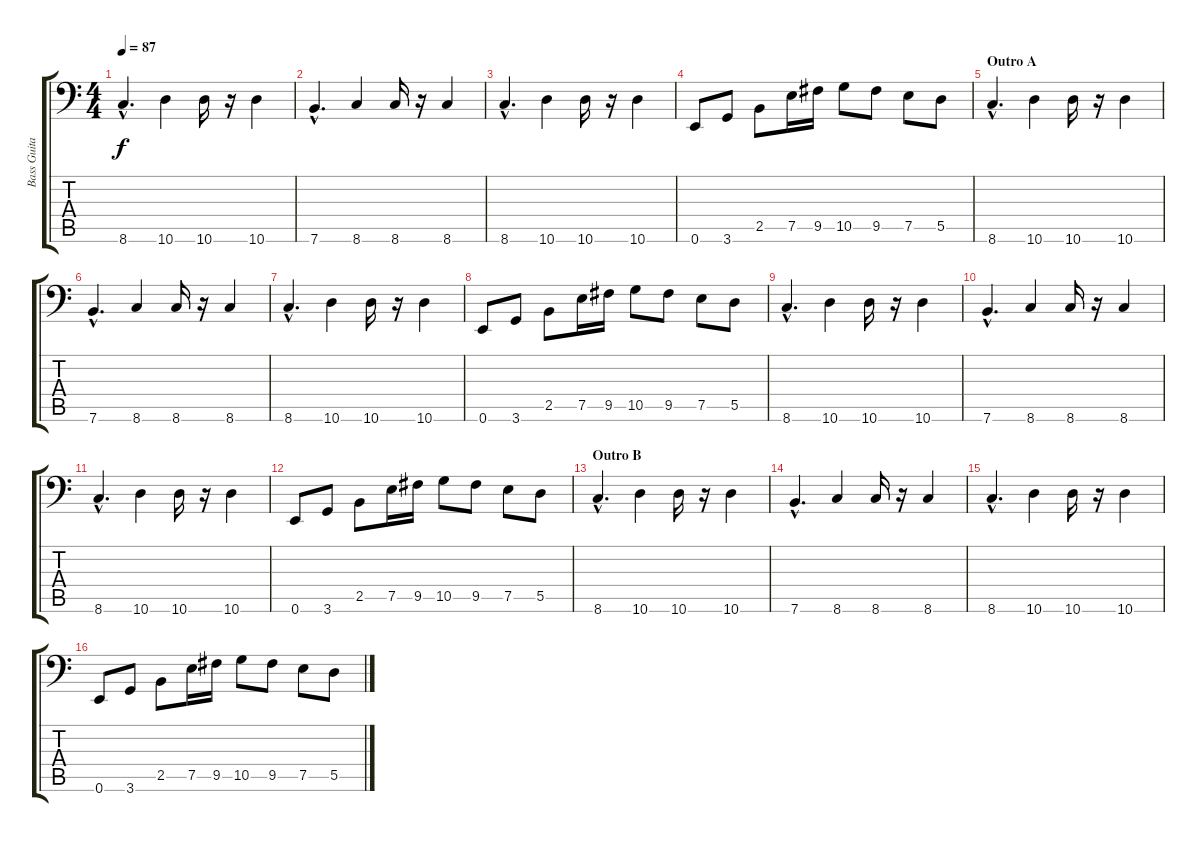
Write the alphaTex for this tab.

\track ("Bass Guitar" "Bass Guita") {instrument fretlessbass}
\staff {score tabs}
\tuning (E3 B2 G2 D2 A1 E1) {hide}
\ts (4 4)
\tempo 87
\clef f4
\ks c
8.6{hac}.4{d dy f} 10.6.4 10.6.16 r.16 10.6.4 |
7.6{hac}.4{d} 8.6.4 8.6.16 r.16 8.6.4 |
8.6{hac}.4{d} 10.6.4 10.6.16 r.16 10.6.4 |
0.6.8 3.6.8 2.5.8 7.5.16 9.5.16 10.5.8 9.5.8 7.5.8 5.5.8 |
\section ("" "Outro A")
8.6{hac}.4{d} 10.6.4 10.6.16 r.16 10.6.4 |
7.6{hac}.4{d} 8.6.4 8.6.16 r.16 8.6.4 |
8.6{hac}.4{d} 10.6.4 10.6.16 r.16 10.6.4 |
0.6.8 3.6.8 2.5.8 7.5.16 9.5.16 10.5.8 9.5.8 7.5.8 5.5.8 |
8.6{hac}.4{d} 10.6.4 10.6.16 r.16 10.6.4 |
7.6{hac}.4{d} 8.6.4 8.6.16 r.16 8.6.4 |
8.6{hac}.4{d} 10.6.4 10.6.16 r.16 10.6.4 |
0.6.8 3.6.8 2.5.8 7.5.16 9.5.16 10.5.8 9.5.8 7.5.8 5.5.8 |
\section ("" "Outro B")
8.6{hac}.4{d} 10.6.4 10.6.16 r.16 10.6.4 |
7.6{hac}.4{d} 8.6.4 8.6.16 r.16 8.6.4 |
8.6{hac}.4{d} 10.6.4 10.6.16 r.16 10.6.4 |
0.6.8 3.6.8 2.5.8 7.5.16 9.5.16 10.5.8 9.5.8 7.5.8 5.5.8
